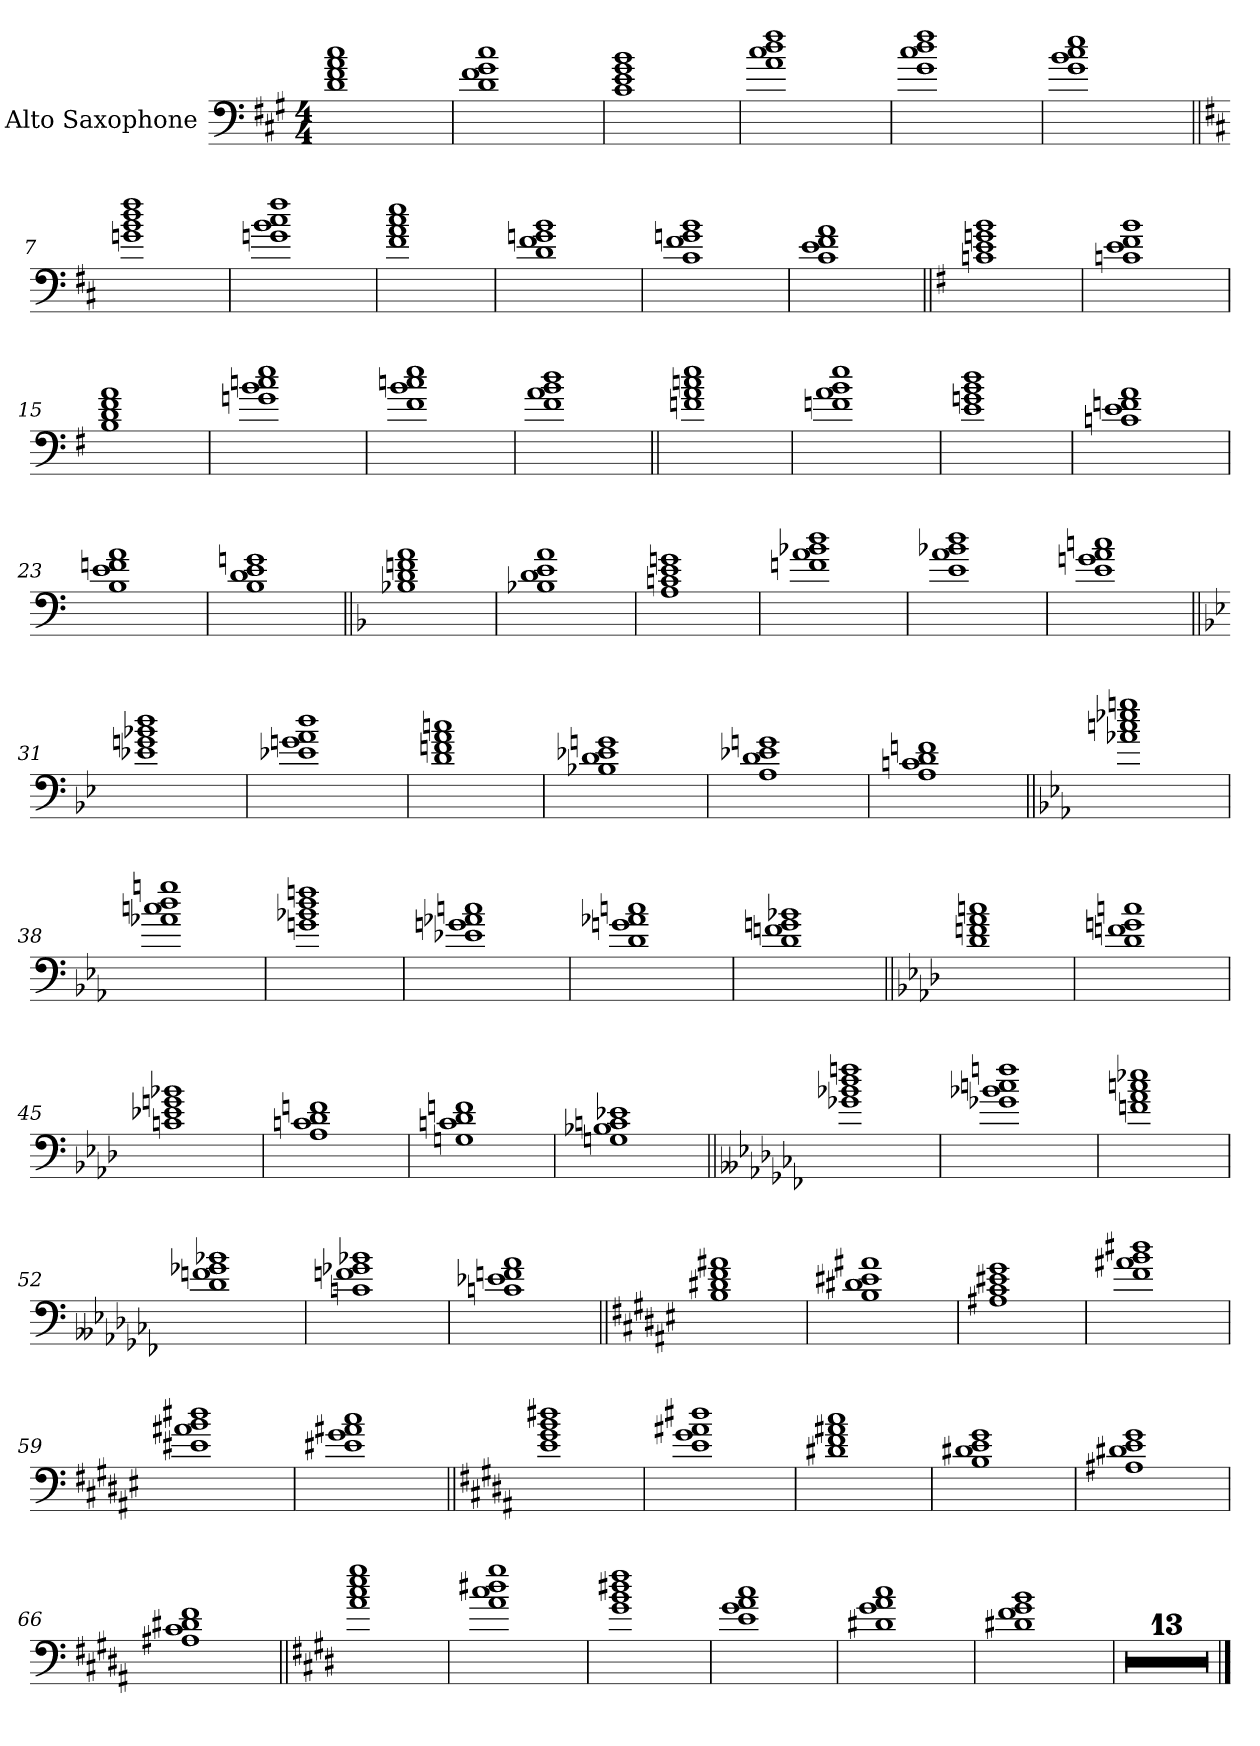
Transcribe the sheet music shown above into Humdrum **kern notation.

**kern
*part1
*staff1
*I"Alto Saxophone
*I'Alto Sax.
!!LO:PB:g=z
*clefF4
*ITrd5c9
*k[]
*C:
*M4/4
=1
1Fi 1Ai 1ci 1ei
=2
1Fi 1Ai 1Bi 1ei
=3
1Ei 1Gi 1Bi 1di
=4
1ci 1ei 1fi 1ai
=5
1Bi 1ei 1fi 1ai
=6
1Bi 1di 1ei 1gi
!!LO:LB:g=z
=7||
*k[b-]
*F:
1B-Xi 1di 1fi 1ai
=8
1B-Xi 1di 1ei 1ai
=9
1Ai 1ci 1ei 1gi
=10
1Fi 1Ai 1B-Xi 1di
=11
1Ei 1Ai 1B-Xi 1di
=12
1Ei 1Gi 1Ai 1ci
!!LO:LB:g=z
=13||
*k[b-e-]
*B-:
1E-Xi 1Gi 1B-Xi 1di
=14
1E-Xi 1Gi 1Ai 1di
=15
1Di 1Fi 1Ai 1ci
=16
1B-Xi 1di 1e-Xi 1gi
=17
1Ai 1di 1e-Xi 1gi
=18
1Ai 1ci 1di 1fi
!!LO:LB:g=z
=19||
*k[b-e-a-]
*E-:
1A-Xi 1ci 1e-Xi 1gi
=20
1A-Xi 1ci 1di 1gi
=21
1Gi 1B-Xi 1di 1fi
=22
1E-Xi 1Gi 1A-Xi 1ci
=23
1Di 1Gi 1A-Xi 1ci
=24
1Di 1Fi 1Gi 1B-Xi
!!LO:LB:g=z
=25||
*k[b-e-a-d-]
*A-:
1D-Xi 1Fi 1A-Xi 1ci
=26
1D-Xi 1Fi 1Gi 1ci
=27
1Ci 1E-Xi 1Gi 1B-Xi
=28
1A-Xi 1ci 1d-Xi 1fi
=29
1Gi 1ci 1d-Xi 1fi
=30
1Gi 1B-Xi 1ci 1e-Xi
!!LO:LB:g=z
=31||
*k[b-e-a-d-g-]
*D-:
1G-Xi 1B-Xi 1d-Xi 1fi
=32
1G-Xi 1B-Xi 1ci 1fi
=33
1Fi 1A-Xi 1ci 1e-Xi
=34
1D-Xi 1Fi 1G-Xi 1B-Xi
=35
1Ci 1Fi 1G-Xi 1B-Xi
=36
1Ci 1E-Xi 1Fi 1A-Xi
!!LO:LB:g=z
=37||
*k[b-e-a-d-g-c-]
*G-:
1c-Xi 1e-Xi 1g-Xi 1b-Xi
=38
1c-Xi 1e-Xi 1fi 1b-Xi
=39
1B-Xi 1d-Xi 1fi 1a-Xi
=40
1G-Xi 1B-Xi 1c-Xi 1e-Xi
=41
1Fi 1B-Xi 1c-Xi 1e-Xi
=42
1Fi 1A-Xi 1B-Xi 1d-Xi
!!LO:LB:g=z
=43||
*k[b-e-a-d-g-c-f-]
*a-:
1F-i 1A-Xi 1c-i 1e-Xi
=44
1F-i 1A-Xi 1B-Xi 1e-Xi
=45
1E-Xi 1G-Xi 1B-Xi 1d-Xi
=46
1C-i 1E-Xi 1F-i 1A-Xi
=47
1BB-Xi 1E-Xi 1F-i 1A-Xi
=48
1BB-Xi 1D-Xi 1E-Xi 1G-Xi
!!LO:PB:g=z
=49||
*k[b--e-a-d-g-c-f-]
*F-:
1B--i 1d-Xi 1f-i 1a-Xi
=50
1B--i 1d-Xi 1e-Xi 1a-Xi
=51
1A-Xi 1c-i 1e-Xi 1g-Xi
=52
1F-i 1A-Xi 1B--i 1d-Xi
=53
1E-Xi 1A-Xi 1B--i 1d-Xi
=54
1E-Xi 1G-Xi 1A-Xi 1c-i
!!LO:LB:g=z
=55||
*k[f#c#g#]
*A:
1Di 1F#Xi 1Ai 1c#Xi
=56
1Di 1F#Xi 1G#Xi 1c#Xi
=57
1C#Xi 1Ei 1G#Xi 1Bi
=58
1Ai 1c#Xi 1di 1f#Xi
=59
1G#Xi 1c#Xi 1di 1f#Xi
=60
1G#Xi 1Bi 1c#Xi 1ei
!!LO:LB:g=z
=61||
*k[f#c#]
*D:
1Gi 1Bi 1di 1f#Xi
=62
1Gi 1Bi 1c#Xi 1f#Xi
=63
1F#Xi 1Ai 1c#Xi 1ei
=64
1Di 1F#Xi 1Gi 1Bi
=65
1C#Xi 1F#Xi 1Gi 1Bi
=66
1C#Xi 1Ei 1F#Xi 1Ai
!!LO:LB:g=z
=67||
*k[f#]
*G:
1ci 1ei 1gi 1bi
=68
1ci 1ei 1f#Xi 1bi
=69
1Bi 1di 1f#Xi 1ai
=70
1Gi 1Bi 1ci 1ei
=71
1F#Xi 1Bi 1ci 1ei
=72
1F#Xi 1Ai 1Bi 1di
!!LO:LB:g=z
=73
1r
=74
1r
=75
1r
=76
1r
=77
1r
=78
1r
!!LO:LB:g=z
=79
1r
=80
1r
=81
1r
=82
1r
=83
1r
=84
1r
!!LO:LB:g=z
=85
1r
==
*-
